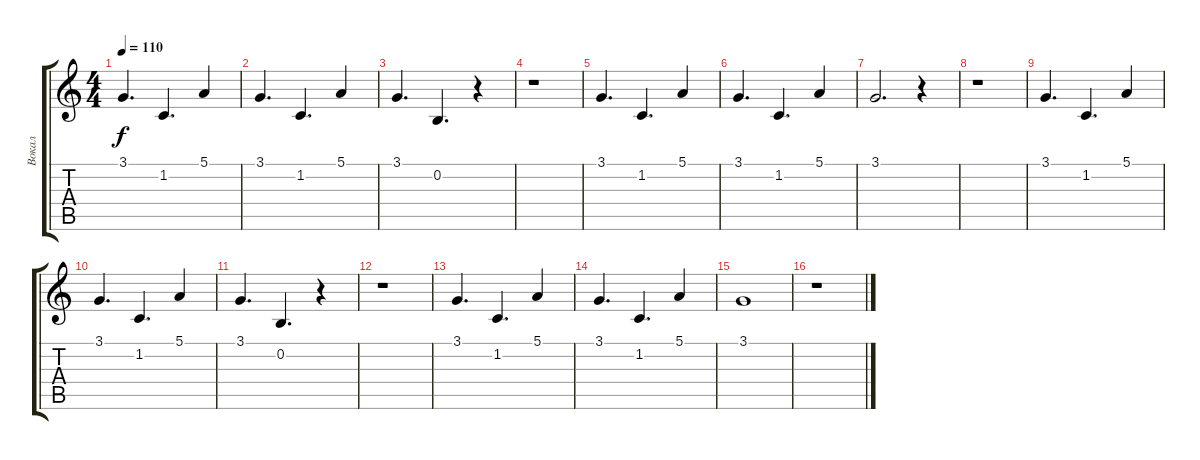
\track ("Вокал" "Вокал") {instrument violin}
\staff {score tabs}
\tuning (E4 B3 G3 D3 A2 E2) {hide}
\ts (4 4)
\tempo 110
\clef g2
\ks c
3.1.4{d dy f} 1.2.4{d} 5.1.4 |
3.1.4{d} 1.2.4{d} 5.1.4 |
3.1.4{d} 0.2.4{d} r.4 |
r.1 |
3.1.4{d} 1.2.4{d} 5.1.4 |
3.1.4{d} 1.2.4{d} 5.1.4 |
3.1.2{d} r.4 |
r.1 |
3.1.4{d} 1.2.4{d} 5.1.4 |
3.1.4{d} 1.2.4{d} 5.1.4 |
3.1.4{d} 0.2.4{d} r.4 |
r.1 |
3.1.4{d} 1.2.4{d} 5.1.4 |
3.1.4{d} 1.2.4{d} 5.1.4 |
3.1.1 |
r.1
